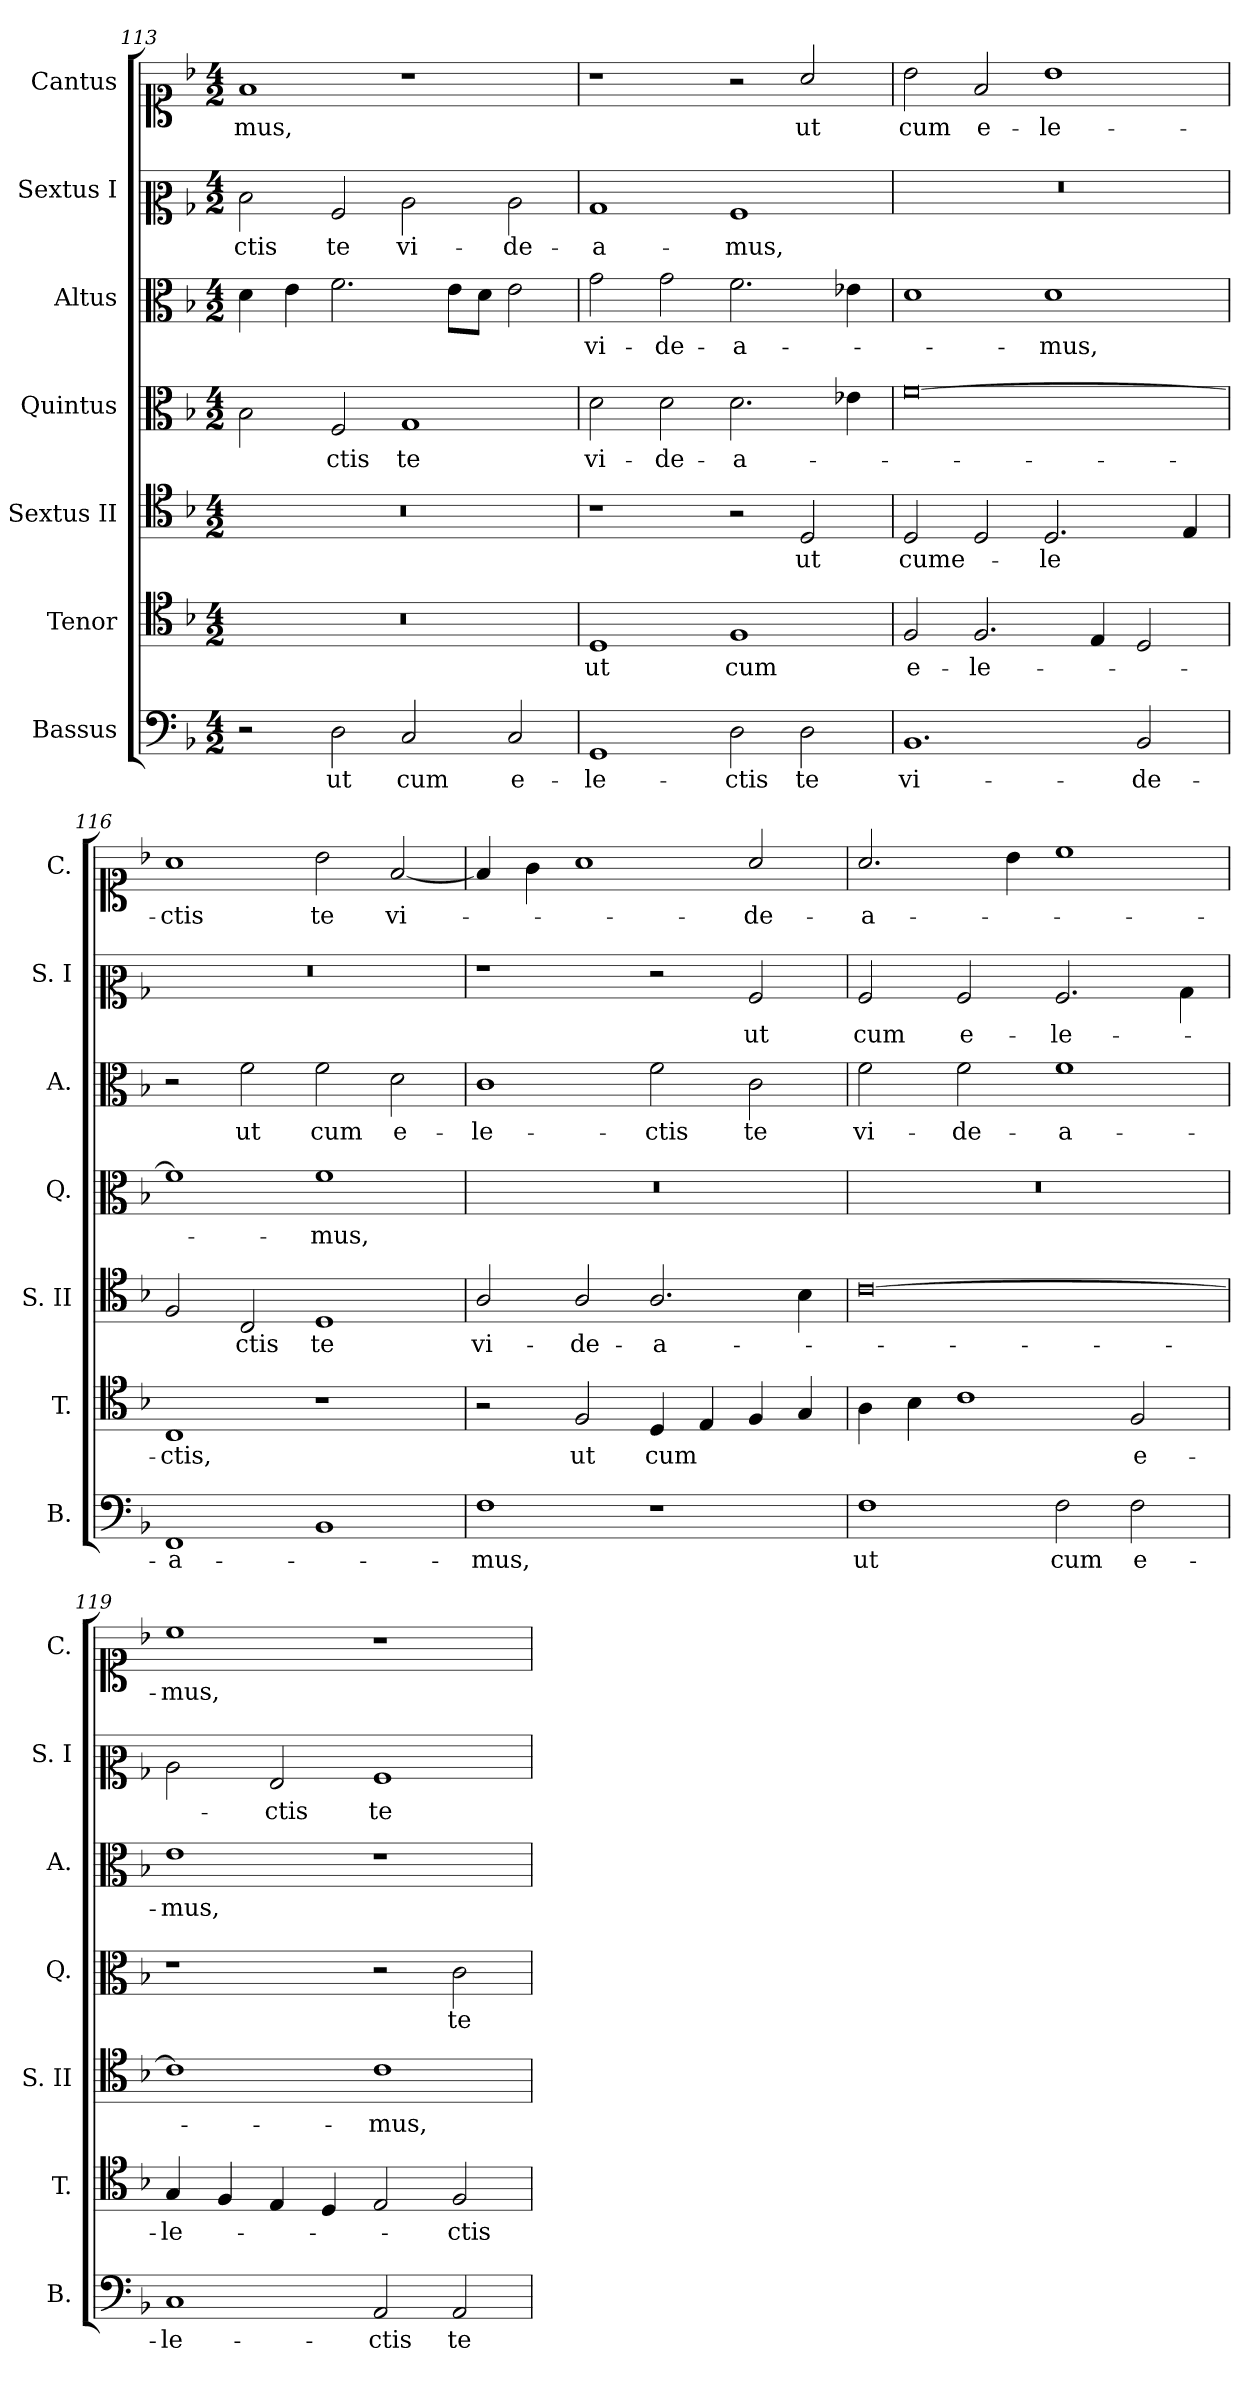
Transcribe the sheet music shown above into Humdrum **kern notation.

**kern	**text	**kern	**text	**kern	**text	**kern	**text	**kern	**text	**kern	**text	**kern	**text
*part7	*part7	*part6	*part6	*part5	*part5	*part4	*part4	*part3	*part3	*part2	*part2	*part1	*part1
*staff7	*staff7	*staff6	*staff6	*staff5	*staff5	*staff4	*staff4	*staff3	*staff3	*staff2	*staff2	*staff1	*staff1
*I"Bassus	*	*I"Tenor	*	*I"Sextus II	*	*I"Quintus	*	*I"Altus	*	*I"Sextus I	*	*I"Cantus	*
*I'B.	*	*I'T.	*	*I'S. II	*	*I'Q.	*	*I'A.	*	*I'S. I	*	*I'C.	*
*clefF4	*	*clefC4	*	*clefC4	*	*clefC3	*	*clefC3	*	*clefC2	*	*clefC1	*
*k[b-]	*	*k[b-]	*	*k[b-]	*	*k[b-]	*	*k[b-]	*	*k[b-]	*	*k[b-]	*
*M4/2	*	*M4/2	*	*M4/2	*	*M4/2	*	*M4/2	*	*M4/2	*	*M4/2	*
=113	=113	=113	=113	=113	=113	=113	=113	=113	=113	=113	=113	=113	=113
!	!	!	!	!	!	!	!	!	!	!	!LO:LY:b	!	!LO:LY:b
2r	.	0r	.	0r	.	2B-\	.	4d\	.	2d\	-ctis	1f	-mus,
.	.	.	.	.	.	.	.	4e\	.	.	.	.	.
!	!LO:LY:b	!	!	!	!	!	!LO:LY:b	!	!	!	!LO:LY:b	!	!
2D\	ut	.	.	.	.	2F/	ctis	2.f\	.	2A/	te	.	.
!	!LO:LY:b	!	!	!	!	!	!LO:LY:b	!	!	!	!LO:LY:b	!	!
2C/	cum	.	.	.	.	1G	te	.	.	2c\	vi-	1r	.
.	.	.	.	.	.	.	.	8e\L	.	.	.	.	.
.	.	.	.	.	.	.	.	8d\J	.	.	.	.	.
!	!LO:LY:b	!	!	!	!	!	!	!	!	!	!LO:LY:b	!	!
2C/	e-	.	.	.	.	.	.	2e\	.	2c\	-de-	.	.
=114	=114	=114	=114	=114	=114	=114	=114	=114	=114	=114	=114	=114	=114
!	!LO:LY:b	!	!LO:LY:b	!	!	!	!LO:LY:b	!	!LO:LY:b	!	!LO:LY:b	!	!
1GG	-le-	1D	ut	1r	.	2d\	vi-	2g\	vi-	1B-	-a-	1r	.
!	!	!	!	!	!	!	!LO:LY:b	!	!LO:LY:b	!	!	!	!
.	.	.	.	.	.	2d\	-de-	2g\	-de-	.	.	.	.
!	!LO:LY:b	!	!LO:LY:b	!	!	!	!LO:LY:b	!	!LO:LY:b	!	!LO:LY:b	!	!
2D\	-ctis	1F	cum	2r	.	2.d\	-a-	2.f\	-a-	1A	-mus,	2r	.
!	!LO:LY:b	!	!	!	!LO:LY:b	!	!	!	!	!	!	!	!LO:LY:b
2D\	te	.	.	2D/	ut	.	.	.	.	.	.	2a/	ut
.	.	.	.	.	.	4e-X\	.	4e-X\	.	.	.	.	.
!!LO:LB:g=z
=115	=115	=115	=115	=115	=115	=115	=115	=115	=115	=115	=115	=115	=115
!	!LO:LY:b	!	!LO:LY:b	!	!LO:LY:b	!	!	!	!	!	!	!	!LO:LY:b
1.BB-	-vi-	2F/	e-	2D/	cume-	[0f	.	1d	.	0r	.	2b-\	cum
!	!	!	!LO:LY:b	!	!	!	!	!	!	!	!	!	!LO:LY:b
.	.	2.F/	-le-	2D/	.	.	.	.	.	.	.	2f/	e-
!	!	!	!	!	!LO:LY:b	!	!	!	!LO:LY:b	!	!	!	!LO:LY:b
.	.	.	.	2.D/	-le	.	.	1d	-mus,	.	.	1b-	-le-
.	.	4E/	.	.	.	.	.	.	.	.	.	.	.
!	!LO:LY:b	!	!	!	!	!	!	!	!	!	!	!	!
2BB-/	-de-	2D/	.	.	.	.	.	.	.	.	.	.	.
.	.	.	.	4E/	.	.	.	.	.	.	.	.	.
=116	=116	=116	=116	=116	=116	=116	=116	=116	=116	=116	=116	=116	=116
!	!LO:LY:b	!	!LO:LY:b	!	!	!	!	!	!	!	!	!	!LO:LY:b
1FF	-a-	1C	-ctis,	2F/	.	1f]	.	2r	.	0r	.	1a	-ctis
!	!	!	!	!	!LO:LY:b	!	!	!	!LO:LY:b	!	!	!	!
.	.	.	.	2C/	ctis	.	.	2f\	ut	.	.	.	.
!	!	!	!	!	!LO:LY:b	!	!LO:LY:b	!	!LO:LY:b	!	!	!	!LO:LY:b
1BB-	.	1r	.	1D	te	1f	-mus,	2f\	cum	.	.	2b-\	te
!	!	!	!	!	!	!	!	!	!LO:LY:b	!	!	!	!LO:LY:b
.	.	.	.	.	.	.	.	2d\	e-	.	.	[2f/	vi-
=117	=117	=117	=117	=117	=117	=117	=117	=117	=117	=117	=117	=117	=117
!	!LO:LY:b	!	!	!	!LO:LY:b	!	!	!	!LO:LY:b	!	!	!	!
1F	-mus,	2r	.	2A/	vi-	0r	.	1c	-le-	1r	.	4f/]	.
.	.	.	.	.	.	.	.	.	.	.	.	4g\	.
!	!	!	!LO:LY:b	!	!LO:LY:b	!	!	!	!	!	!	!	!
.	.	2F/	-ut	2A/	-de-	.	.	.	.	.	.	1a	.
!	!	!	!LO:LY:b	!	!LO:LY:b	!	!	!	!LO:LY:b	!	!	!	!
1r	.	4D/	cum	2.A/	-a-	.	.	2f\	-ctis	2r	.	.	.
.	.	4E/	.	.	.	.	.	.	.	.	.	.	.
!	!	!	!	!	!	!	!	!	!LO:LY:b	!	!LO:LY:b	!	!LO:LY:b
.	.	4F/	.	.	.	.	.	2c\	te	2A/	ut	2a/	-de-
.	.	4G/	.	4B-\	.	.	.	.	.	.	.	.	.
=118	=118	=118	=118	=118	=118	=118	=118	=118	=118	=118	=118	=118	=118
!	!LO:LY:b	!	!	!	!	!	!	!	!LO:LY:b	!	!LO:LY:b	!	!LO:LY:b
1F	ut	4A\	.	[0c	.	0r	.	2f\	vi-	2A/	cum	2.a/	-a-
.	.	4B-\	.	.	.	.	.	.	.	.	.	.	.
!	!	!	!	!	!	!	!	!	!LO:LY:b	!	!LO:LY:b	!	!
.	.	1c	.	.	.	.	.	2f\	-de-	2A/	e-	.	.
.	.	.	.	.	.	.	.	.	.	.	.	4b-\	.
!	!LO:LY:b	!	!	!	!	!	!	!	!LO:LY:b	!	!LO:LY:b	!	!
2F\	cum	.	.	.	.	.	.	1f	-a-	2.A/	-le-	1cc	.
!	!LO:LY:b	!	!LO:LY:b	!	!	!	!	!	!	!	!	!	!
2F\	e-	2F/	e-	.	.	.	.	.	.	.	.	.	.
.	.	.	.	.	.	.	.	.	.	4B-\	.	.	.
=119	=119	=119	=119	=119	=119	=119	=119	=119	=119	=119	=119	=119	=119
!	!LO:LY:b	!	!LO:LY:b	!	!	!	!	!	!LO:LY:b	!	!	!	!LO:LY:b
1C	-le-	4G/	-le-	1c]	.	1r	.	1e	-mus,	2c\	.	1cc	-mus,
.	.	4F/	.	.	.	.	.	.	.	.	.	.	.
!	!	!	!	!	!	!	!	!	!	!	!LO:LY:b	!	!
.	.	4E/	.	.	.	.	.	.	.	2G/	-ctis	.	.
.	.	4D/	.	.	.	.	.	.	.	.	.	.	.
!	!LO:LY:b	!	!	!	!LO:LY:b	!	!	!	!	!	!LO:LY:b	!	!
2AA/	-ctis	2E/	.	1c	-mus,	2r	.	1r	.	1A	te	1r	.
!	!LO:LY:b	!	!LO:LY:b	!	!	!	!LO:LY:b	!	!	!	!	!	!
2AA/	te	2F/	-ctis	.	.	2c\	te	.	.	.	.	.	.
=	=	=	=	=	=	=	=	=	=	=	=	=	=
*-	*-	*-	*-	*-	*-	*-	*-	*-	*-	*-	*-	*-	*-
